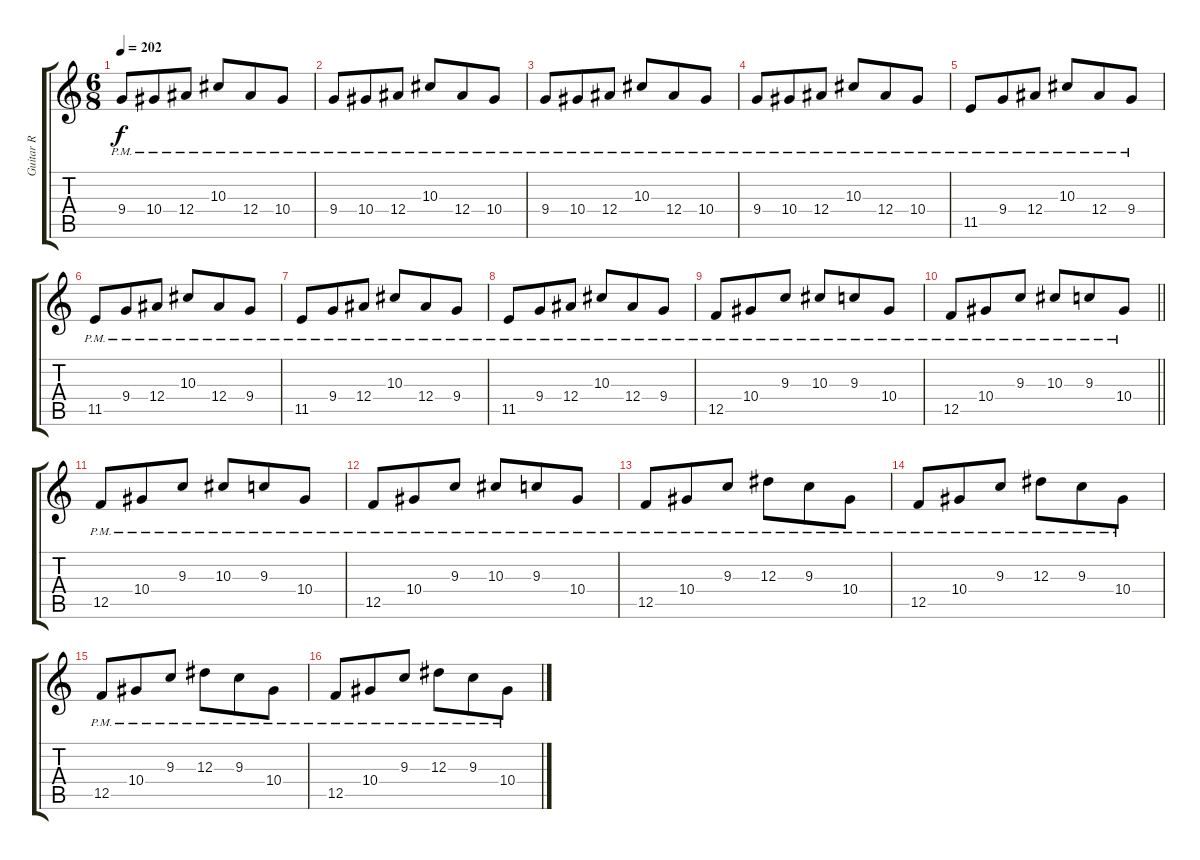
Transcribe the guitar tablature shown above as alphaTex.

\track ("Guitar R" "Guitar R") {instrument distortionguitar}
\staff {score tabs}
\tuning (C4 G3 Eb3 Bb2 F2 C2) {hide}
\ts (6 8)
\tempo 202
\clef g2
\ks c
9.4{pm}.8{dy f} 10.4{pm}.8 12.4{pm}.8 10.3{pm}.8 12.4{pm}.8 10.4{pm}.8 |
9.4{pm}.8 10.4{pm}.8 12.4{pm}.8 10.3{pm}.8 12.4{pm}.8 10.4{pm}.8 |
9.4{pm}.8 10.4{pm}.8 12.4{pm}.8 10.3{pm}.8 12.4{pm}.8 10.4{pm}.8 |
9.4{pm}.8 10.4{pm}.8 12.4{pm}.8 10.3{pm}.8 12.4{pm}.8 10.4{pm}.8 |
11.5{pm}.8 9.4{pm}.8 12.4{pm}.8 10.3{pm}.8 12.4{pm}.8 9.4{pm}.8 |
11.5{pm}.8 9.4{pm}.8 12.4{pm}.8 10.3{pm}.8 12.4{pm}.8 9.4{pm}.8 |
11.5{pm}.8 9.4{pm}.8 12.4{pm}.8 10.3{pm}.8 12.4{pm}.8 9.4{pm}.8 |
11.5{pm}.8 9.4{pm}.8 12.4{pm}.8 10.3{pm}.8 12.4{pm}.8 9.4{pm}.8 |
12.5{pm}.8 10.4{pm}.8 9.3{pm}.8 10.3{pm}.8 9.3{pm}.8 10.4{pm}.8 |
\barLineRight lightlight
12.5{pm}.8 10.4{pm}.8 9.3{pm}.8 10.3{pm}.8 9.3{pm}.8 10.4{pm}.8 |
\section ("" "")
12.5{pm}.8 10.4{pm}.8 9.3{pm}.8 10.3{pm}.8 9.3{pm}.8 10.4{pm}.8 |
12.5{pm}.8 10.4{pm}.8 9.3{pm}.8 10.3{pm}.8 9.3{pm}.8 10.4{pm}.8 |
12.5{pm}.8 10.4{pm}.8 9.3{pm}.8 12.3{pm}.8 9.3{pm}.8 10.4{pm}.8 |
12.5{pm}.8 10.4{pm}.8 9.3{pm}.8 12.3{pm}.8 9.3{pm}.8 10.4{pm}.8 |
12.5{pm}.8 10.4{pm}.8 9.3{pm}.8 12.3{pm}.8 9.3{pm}.8 10.4{pm}.8 |
12.5{pm}.8 10.4{pm}.8 9.3{pm}.8 12.3{pm}.8 9.3{pm}.8 10.4{pm}.8
